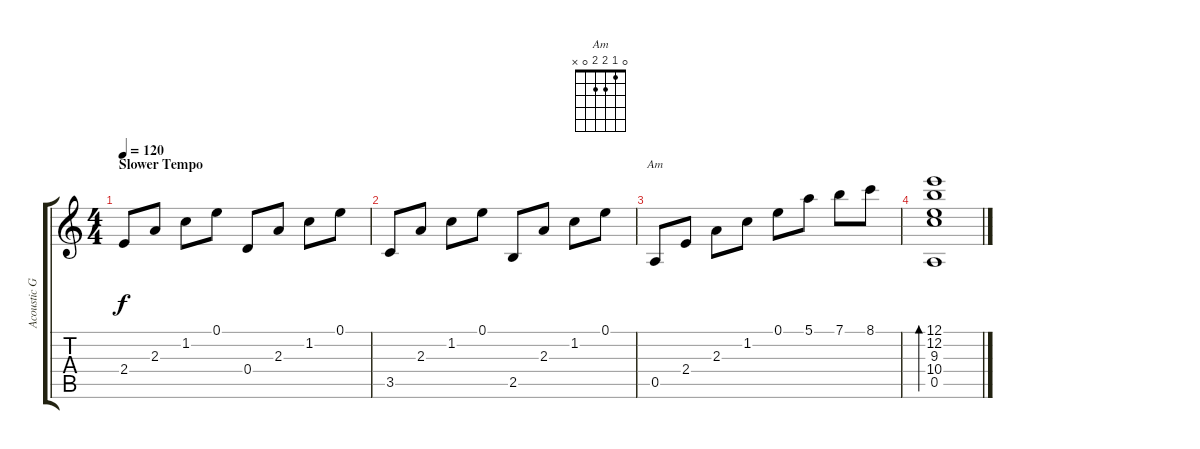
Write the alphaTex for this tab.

\track ("Acoustic Guitar" "Acoustic G") {instrument acousticguitarnylon}
\staff {score tabs}
\tuning (E4 B3 G3 D3 A2 E2) {hide}
\chord ("Am" 0 1 2 2 0 x)
\ts (4 4)
\section ("" "Slower Tempo")
\tempo 120
\clef g2
\ks c
2.4.8{dy f} 2.3.8 1.2.8 0.1.8 0.4.8 2.3.8 1.2.8 0.1.8 |
3.5.8 2.3.8 1.2.8 0.1.8 2.5.8 2.3.8 1.2.8 0.1.8 |
0.5.8{ch "Am"} 2.4.8 2.3.8 1.2.8 0.1.8 5.1.8 7.1.8 8.1.8 |
(12.1 12.2 9.3 10.4 0.5).1{bd 480}
